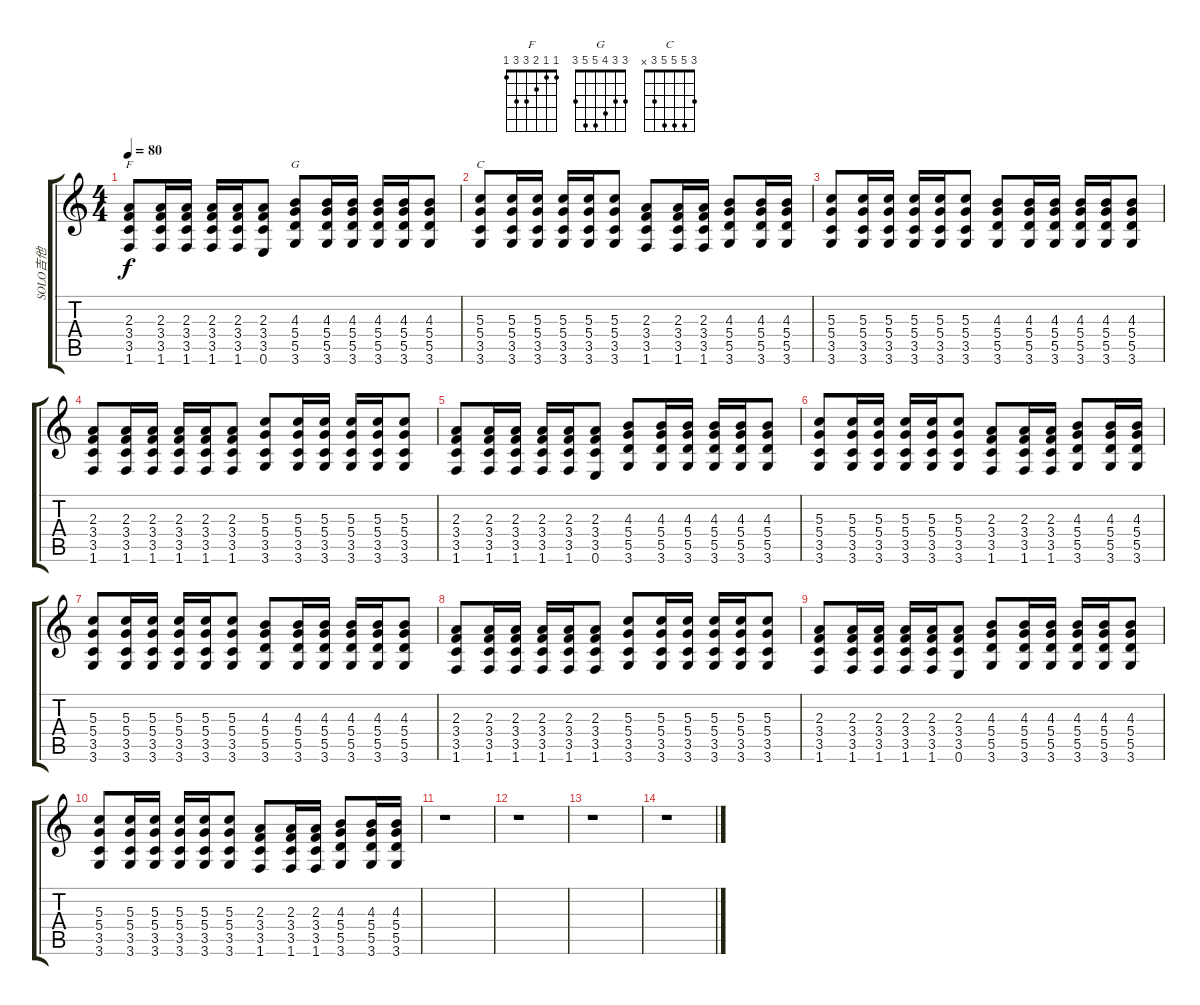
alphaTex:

\track ("SOLO吉他" "SOLO吉他") {instrument overdrivenguitar}
\staff {score tabs}
\tuning (E4 B3 G3 D3 A2 E2) {hide}
\chord ("F" 1 1 2 3 3 1)
\chord ("G" 3 3 4 5 5 3)
\chord ("C" 3 5 5 5 3 x)
\ts (4 4)
\tempo 80
\clef g2
\ks c
(2.3 3.4 3.5 1.6).8{ch "F" dy f} (2.3 3.4 3.5 1.6).16 (2.3 3.4 3.5 1.6).16 (2.3 3.4 3.5 1.6).16 (2.3 3.4 3.5 1.6).16 (2.3 3.4 3.5 0.6).8 (4.3 5.4 5.5 3.6).8{ch "G"} (4.3 5.4 5.5 3.6).16 (4.3 5.4 5.5 3.6).16 (4.3 5.4 5.5 3.6).16 (4.3 5.4 5.5 3.6).16 (4.3 5.4 5.5 3.6).8 |
(5.3 5.4 3.5 3.6).8{ch "C"} (5.3 5.4 3.5 3.6).16 (5.3 5.4 3.5 3.6).16 (5.3 5.4 3.5 3.6).16 (5.3 5.4 3.5 3.6).16 (5.3 5.4 3.5 3.6).8 (2.3 3.4 3.5 1.6).8 (2.3 3.4 3.5 1.6).16 (2.3 3.4 3.5 1.6).16 (4.3 5.4 5.5 3.6).8 (4.3 5.4 5.5 3.6).16 (4.3 5.4 5.5 3.6).16 |
(5.3 5.4 3.5 3.6).8 (5.3 5.4 3.5 3.6).16 (5.3 5.4 3.5 3.6).16 (5.3 5.4 3.5 3.6).16 (5.3 5.4 3.5 3.6).16 (5.3 5.4 3.5 3.6).8 (4.3 5.4 5.5 3.6).8 (4.3 5.4 5.5 3.6).16 (4.3 5.4 5.5 3.6).16 (4.3 5.4 5.5 3.6).16 (4.3 5.4 5.5 3.6).16 (4.3 5.4 5.5 3.6).8 |
(2.3 3.4 3.5 1.6).8 (2.3 3.4 3.5 1.6).16 (2.3 3.4 3.5 1.6).16 (2.3 3.4 3.5 1.6).16 (2.3 3.4 3.5 1.6).16 (2.3 3.4 3.5 1.6).8 (5.3 5.4 3.5 3.6).8 (5.3 5.4 3.5 3.6).16 (5.3 5.4 3.5 3.6).16 (5.3 5.4 3.5 3.6).16 (5.3 5.4 3.5 3.6).16 (5.3 5.4 3.5 3.6).8 |
(2.3 3.4 3.5 1.6).8 (2.3 3.4 3.5 1.6).16 (2.3 3.4 3.5 1.6).16 (2.3 3.4 3.5 1.6).16 (2.3 3.4 3.5 1.6).16 (2.3 3.4 3.5 0.6).8 (4.3 5.4 5.5 3.6).8 (4.3 5.4 5.5 3.6).16 (4.3 5.4 5.5 3.6).16 (4.3 5.4 5.5 3.6).16 (4.3 5.4 5.5 3.6).16 (4.3 5.4 5.5 3.6).8 |
(5.3 5.4 3.5 3.6).8 (5.3 5.4 3.5 3.6).16 (5.3 5.4 3.5 3.6).16 (5.3 5.4 3.5 3.6).16 (5.3 5.4 3.5 3.6).16 (5.3 5.4 3.5 3.6).8 (2.3 3.4 3.5 1.6).8 (2.3 3.4 3.5 1.6).16 (2.3 3.4 3.5 1.6).16 (4.3 5.4 5.5 3.6).8 (4.3 5.4 5.5 3.6).16 (4.3 5.4 5.5 3.6).16 |
(5.3 5.4 3.5 3.6).8 (5.3 5.4 3.5 3.6).16 (5.3 5.4 3.5 3.6).16 (5.3 5.4 3.5 3.6).16 (5.3 5.4 3.5 3.6).16 (5.3 5.4 3.5 3.6).8 (4.3 5.4 5.5 3.6).8 (4.3 5.4 5.5 3.6).16 (4.3 5.4 5.5 3.6).16 (4.3 5.4 5.5 3.6).16 (4.3 5.4 5.5 3.6).16 (4.3 5.4 5.5 3.6).8 |
(2.3 3.4 3.5 1.6).8 (2.3 3.4 3.5 1.6).16 (2.3 3.4 3.5 1.6).16 (2.3 3.4 3.5 1.6).16 (2.3 3.4 3.5 1.6).16 (2.3 3.4 3.5 1.6).8 (5.3 5.4 3.5 3.6).8 (5.3 5.4 3.5 3.6).16 (5.3 5.4 3.5 3.6).16 (5.3 5.4 3.5 3.6).16 (5.3 5.4 3.5 3.6).16 (5.3 5.4 3.5 3.6).8 |
(2.3 3.4 3.5 1.6).8 (2.3 3.4 3.5 1.6).16 (2.3 3.4 3.5 1.6).16 (2.3 3.4 3.5 1.6).16 (2.3 3.4 3.5 1.6).16 (2.3 3.4 3.5 0.6).8 (4.3 5.4 5.5 3.6).8 (4.3 5.4 5.5 3.6).16 (4.3 5.4 5.5 3.6).16 (4.3 5.4 5.5 3.6).16 (4.3 5.4 5.5 3.6).16 (4.3 5.4 5.5 3.6).8 |
(5.3 5.4 3.5 3.6).8 (5.3 5.4 3.5 3.6).16 (5.3 5.4 3.5 3.6).16 (5.3 5.4 3.5 3.6).16 (5.3 5.4 3.5 3.6).16 (5.3 5.4 3.5 3.6).8 (2.3 3.4 3.5 1.6).8 (2.3 3.4 3.5 1.6).16 (2.3 3.4 3.5 1.6).16 (4.3 5.4 5.5 3.6).8 (4.3 5.4 5.5 3.6).16 (4.3 5.4 5.5 3.6).16 |
r.1 |
r.1 |
r.1 |
r.1
